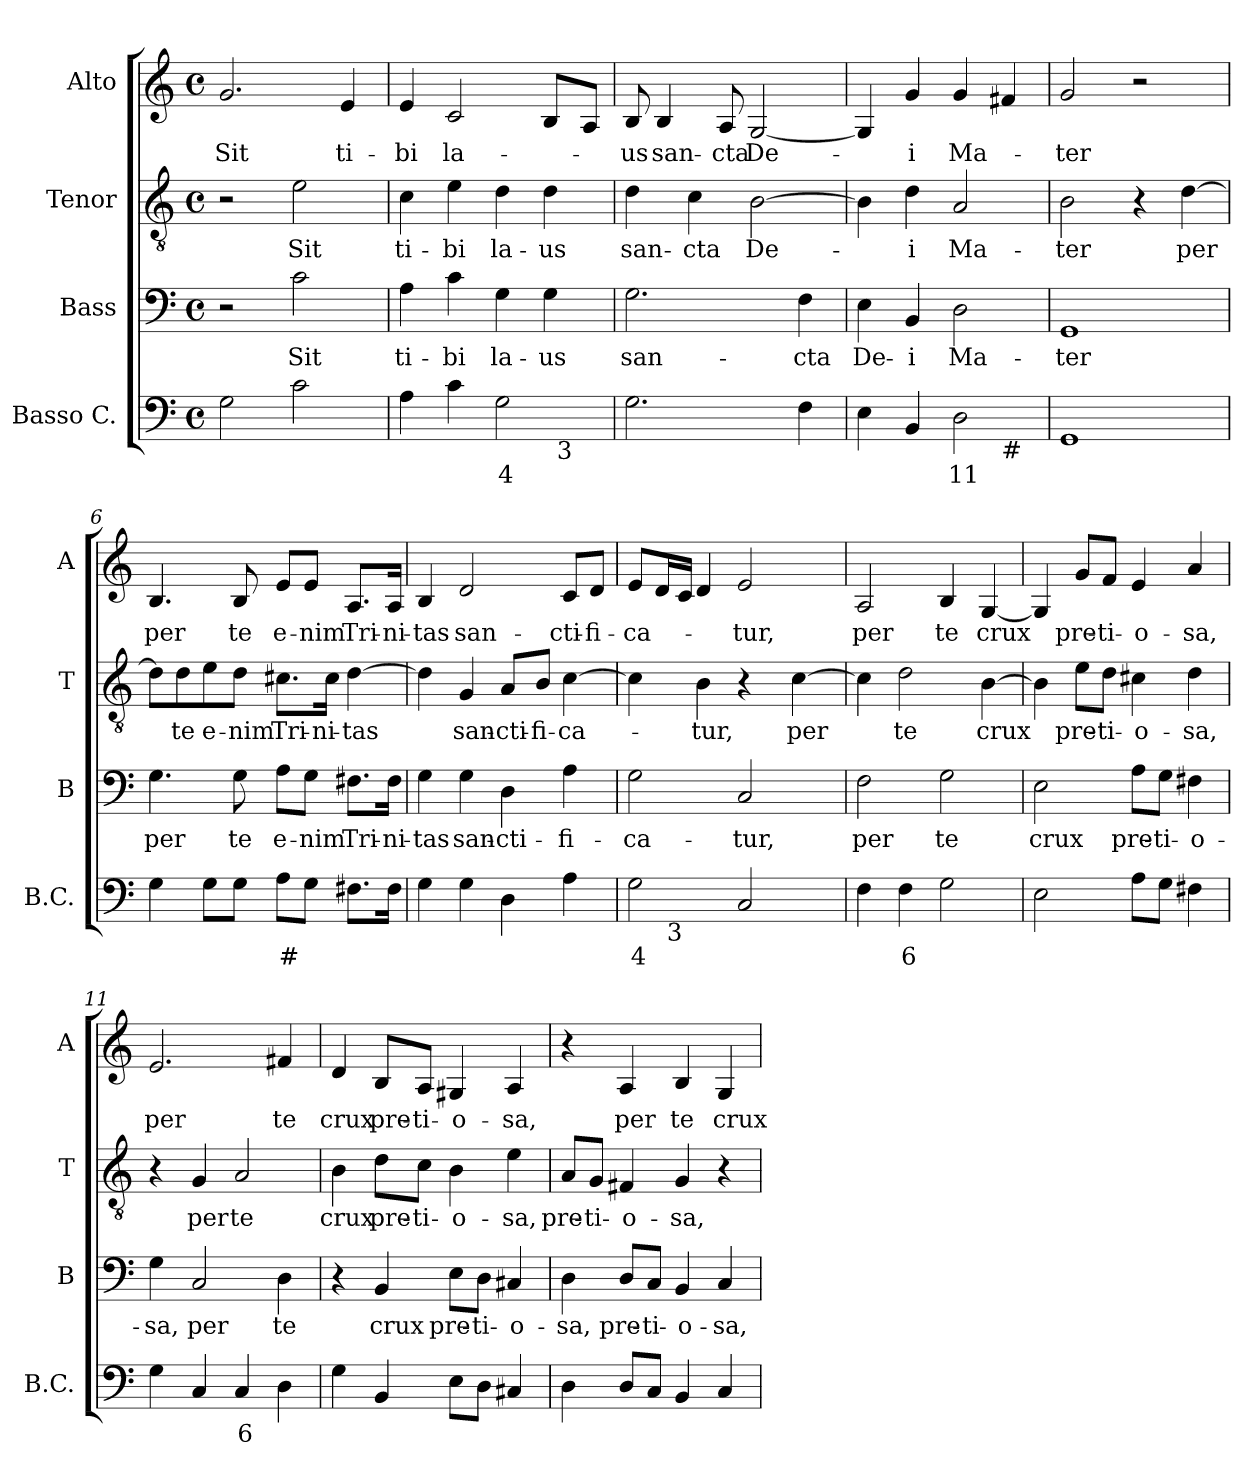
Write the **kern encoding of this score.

**kern	**text	**kern	**text	**kern	**text	**kern	**text
*part4	*part4	*part3	*part3	*part2	*part2	*part1	*part1
*staff4	*staff4	*staff3	*staff3	*staff2	*staff2	*staff1	*staff1
*I"Basso C.	*	*I"Bass	*	*I"Tenor	*	*I"Alto	*
*I'B.C.	*	*I'B	*	*I'T	*	*I'A	*
*clefF4	*	*clefF4	*	*clefGv2	*	*clefG2	*
*k[]	*	*k[]	*	*k[]	*	*k[]	*
*C:	*	*C:	*	*C:	*	*C:	*
*M4/4	*	*M4/4	*	*M4/4	*	*M4/4	*
*met(c)	*	*met(c)	*	*met(c)	*	*met(c)	*
=1	=1	=1	=1	=1	=1	=1	=1
2G\	.	2r	.	2r	.	2.g/	Sit
2c\	.	2c\	Sit	2e\	Sit	.	.
.	.	.	.	.	.	4e/	ti-
=2	=2	=2	=2	=2	=2	=2	=2
*^	*	*	*	*	*	*	*
4A\	2ryy	.	4A\	ti-	4c\	ti-	4e/	-bi
4c\	.	.	4c\	-bi	4e\	-bi	2c/	la-
2G\	4ryy	4	4G\	la-	4d\	la-	.	.
.	32ryy	.	4G\	-us	4d\	-us	8B/L	.
!	!LO:TX:b:t=3	!	!	!	!	!	!	!
.	8..ryy	.	.	.	.	.	.	.
.	.	.	.	.	.	.	8A/J	.
*v	*v	*	*	*	*	*	*	*
=3	=3	=3	=3	=3	=3	=3	=3
2.G\	.	2.G\	san-	4d\	san-	8B/	-us
.	.	.	.	.	.	4B/	san-
.	.	.	.	4c\	-cta	.	.
.	.	.	.	.	.	8A/	-cta
.	.	.	.	[2B\	De-	[2G/	De-
4F\	.	4F\	-cta	.	.	.	.
=4	=4	=4	=4	=4	=4	=4	=4
*^	*	*	*	*	*	*	*
4E\	2.ryy	.	4E\	De-	4B\]	.	4G/]	.
4BB/	.	.	4BB/	-i	4d\	-i	4g/	-i
2D\	.	11	2D\	Ma-	2A/	Ma-	4g/	Ma-
!	!LO:TX:b:t=#	!	!	!	!	!	!	!
.	4ryy	.	.	.	.	.	4f#X/	.
*v	*v	*	*	*	*	*	*	*
=5	=5	=5	=5	=5	=5	=5	=5
1GG	.	1GG	-ter	2B\	-ter	2g/	-ter
.	.	.	.	4r	.	2r	.
.	.	.	.	[4d\	per	.	.
!!LO:LB:g=z
=6	=6	=6	=6	=6	=6	=6	=6
4G\	.	4.G\	per	8d\L]	.	4.B/	per
.	.	.	.	8d\	te	.	.
8G\L	.	.	.	8e\	e-	.	.
8G\J	.	8G\	te	8d\J	-nim	8B/	te
8A\L	#	8A\L	e-	8.c#X\L	Tri-	8e/L	e-
8G\J	.	8G\J	-nim	.	.	8e/J	-nim
.	.	.	.	16c#\Jk	-ni-	.	.
8.F#X\L	.	8.F#X\L	Tri-	[4d\	-tas	8.A/L	Tri-
16F#\Jk	.	16F#\Jk	-ni-	.	.	16A/Jk	-ni-
=7	=7	=7	=7	=7	=7	=7	=7
4G\	.	4G\	-tas	4d\]	.	4B/	-tas
4G\	.	4G\	san-	4G/	san-	2d/	san-
4D\	.	4D\	-cti-	8A/L	-cti-	.	.
.	.	.	.	8B/J	-fi-	.	.
4A\	.	4A\	-fi-	[4c\	-ca-	8c/L	-cti-
.	.	.	.	.	.	8d/J	-fi-
=8	=8	=8	=8	=8	=8	=8	=8
*^	*	*	*	*	*	*	*
2G\	8ryy	4	2G\	-ca-	4c\]	.	8e/L	-ca-
.	32ryy	.	.	.	.	.	16d/L	.
!	!LO:TX:b:t=3	!	!	!	!	!	!	!
.	2ryy	.	.	.	.	.	.	.
.	.	.	.	.	.	.	16c/JJ	.
.	.	.	.	.	4B\	-tur,	4d/	.
2C/	.	.	2C/	-tur,	4r	.	2e/	-tur,
.	4ryy	.	.	.	.	.	.	.
.	.	.	.	.	[4c\	per	.	.
.	16.ryy	.	.	.	.	.	.	.
*v	*v	*	*	*	*	*	*	*
=9	=9	=9	=9	=9	=9	=9	=9
4F\	.	2F\	per	4c\]	.	2A/	per
4F\	6	.	.	2d\	te	.	.
2G\	.	2G\	te	.	.	4B/	te
.	.	.	.	[4B\	crux	[4G/	crux
!!LO:PB:g=z
=10	=10	=10	=10	=10	=10	=10	=10
2E\	.	2E\	crux	4B\]	.	4G/]	.
.	.	.	.	8e\L	pre-	8g/L	pre-
.	.	.	.	8d\J	-ti-	8f/J	-ti-
8A\L	.	8A\L	pre-	4c#X\	-o-	4e/	-o-
8G\J	.	8G\J	-ti-	.	.	.	.
4F#X\	.	4F#X\	-o-	4d\	-sa,	4a/	-sa,
=11	=11	=11	=11	=11	=11	=11	=11
4G\	.	4G\	-sa,	4r	.	2.e/	per
4C/	.	2C/	per	4G/	per	.	.
4C/	6	.	.	2A/	te	.	.
4D\	.	4D\	te	.	.	4f#X/	te
=12	=12	=12	=12	=12	=12	=12	=12
4G\	.	4r	.	4B\	crux	4d/	crux
4BB/	.	4BB/	crux	8d\L	pre-	8B/L	pre-
.	.	.	.	8c\J	-ti-	8A/J	-ti-
8E\L	.	8E\L	pre-	4B\	-o-	4G#X/	-o-
8D\J	.	8D\J	-ti-	.	.	.	.
4C#X/	.	4C#X/	-o-	4e\	-sa,	4A/	-sa,
=13	=13	=13	=13	=13	=13	=13	=13
4D\	.	4D\	-sa,	8A/L	pre-	4r	.
.	.	.	.	8G/J	-ti-	.	.
8D/L	.	8D/L	pre-	4F#X/	-o-	4A/	per
8C/J	.	8C/J	-ti-	.	.	.	.
4BB/	.	4BB/	-o-	4G/	-sa,	4B/	te
4C/	.	4C/	-sa,	4r	.	4G/	crux
=	=	=	=	=	=	=	=
*-	*-	*-	*-	*-	*-	*-	*-
